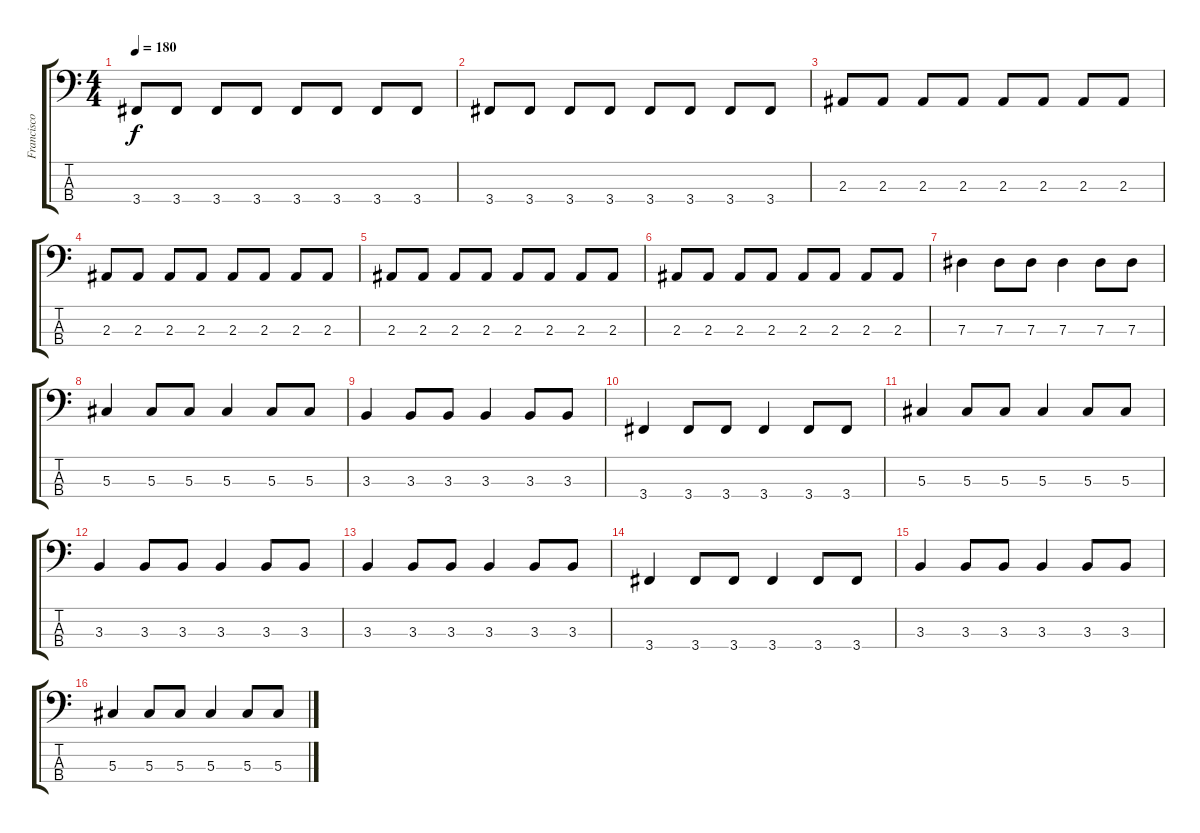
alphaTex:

\track ("Francisco Fidalgo" "Francisco ") {instrument electricbasspick}
\staff {score tabs}
\tuning (Gb2 Db2 Ab1 Eb1) {hide}
\ts (4 4)
\tempo 180
\clef f4
\ks c
3.4.8{dy f} 3.4.8 3.4.8 3.4.8 3.4.8 3.4.8 3.4.8 3.4.8 |
3.4.8 3.4.8 3.4.8 3.4.8 3.4.8 3.4.8 3.4.8 3.4.8 |
2.3.8 2.3.8 2.3.8 2.3.8 2.3.8 2.3.8 2.3.8 2.3.8 |
2.3.8 2.3.8 2.3.8 2.3.8 2.3.8 2.3.8 2.3.8 2.3.8 |
2.3.8 2.3.8 2.3.8 2.3.8 2.3.8 2.3.8 2.3.8 2.3.8 |
2.3.8 2.3.8 2.3.8 2.3.8 2.3.8 2.3.8 2.3.8 2.3.8 |
7.3.4 7.3.8 7.3.8 7.3.4 7.3.8 7.3.8 |
5.3.4 5.3.8 5.3.8 5.3.4 5.3.8 5.3.8 |
3.3.4 3.3.8 3.3.8 3.3.4 3.3.8 3.3.8 |
3.4.4 3.4.8 3.4.8 3.4.4 3.4.8 3.4.8 |
5.3.4 5.3.8 5.3.8 5.3.4 5.3.8 5.3.8 |
3.3.4 3.3.8 3.3.8 3.3.4 3.3.8 3.3.8 |
3.3.4 3.3.8 3.3.8 3.3.4 3.3.8 3.3.8 |
3.4.4 3.4.8 3.4.8 3.4.4 3.4.8 3.4.8 |
3.3.4 3.3.8 3.3.8 3.3.4 3.3.8 3.3.8 |
5.3.4 5.3.8 5.3.8 5.3.4 5.3.8 5.3.8
